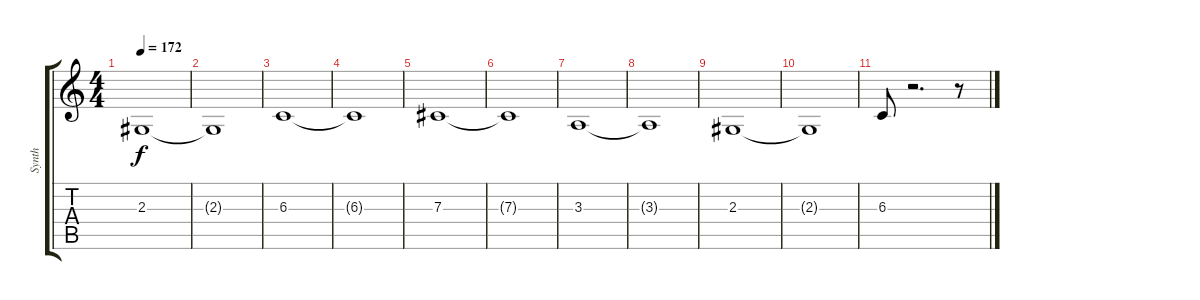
\track ("Synth" "Synth") {instrument synthstrings2}
\staff {score tabs}
\tuning (Eb4 Bb3 Gb3 Db3 Ab2 Db2) {hide}
\ts (4 4)
\tempo 172
\clef g2
\ks c
2.3.1{dy f} |
2.3{t}.1 |
6.3.1 |
6.3{t}.1 |
7.3.1 |
7.3{t}.1 |
3.3.1 |
3.3{t}.1 |
2.3.1 |
2.3{t}.1 |
6.3.8 r.2{d} r.8
